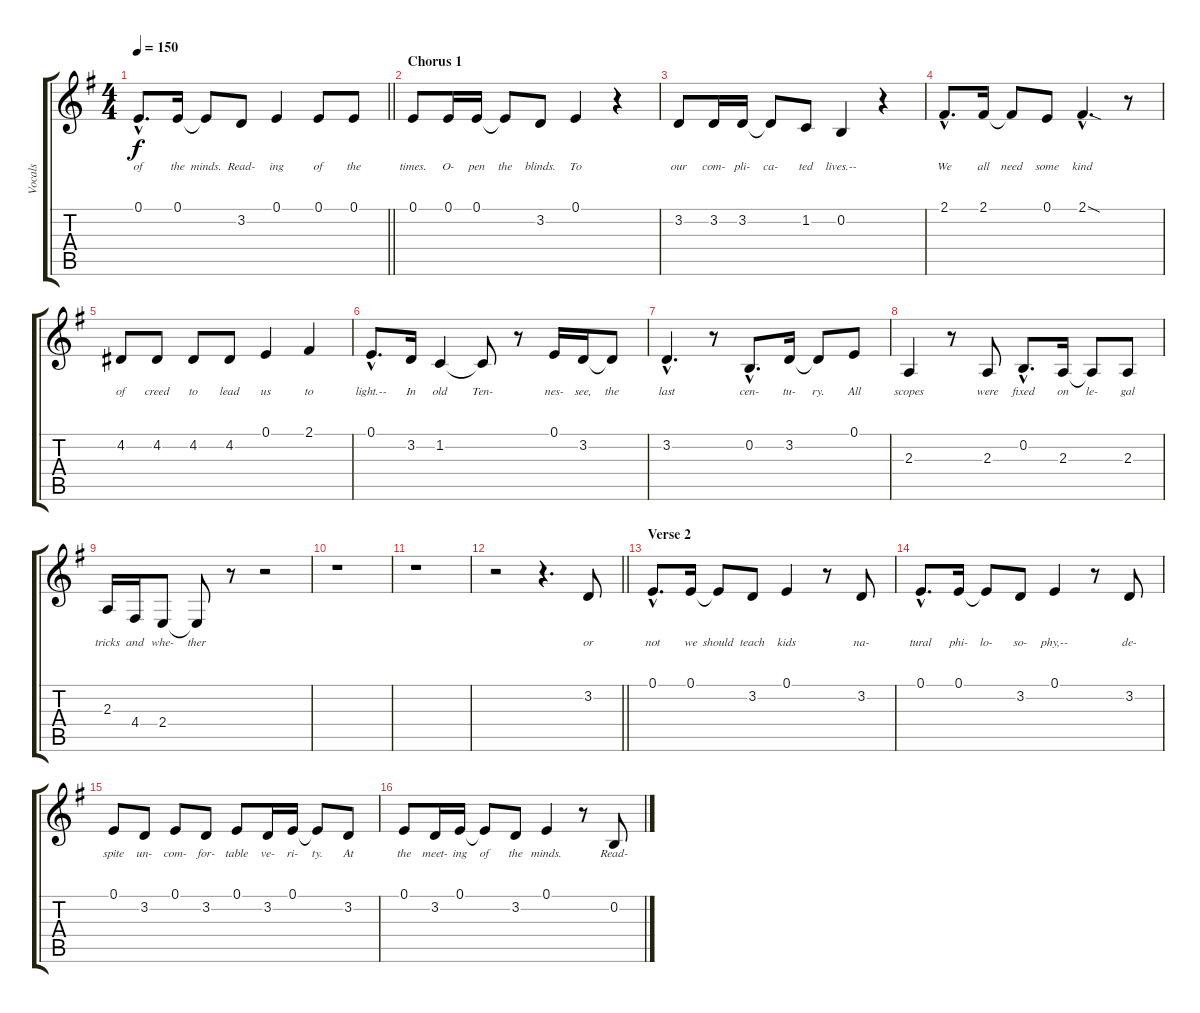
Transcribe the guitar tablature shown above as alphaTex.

\track ("Vocals" "Vocals") {instrument bassoon}
\staff {score tabs}
\tuning (E4 B3 G3 D3 A2 E2) {hide}
\ts (4 4)
\tempo 150
\clef g2
\barLineRight lightlight
\ks eminor
0.1{hac}.8{d lyrics (0 "of") lyrics (1 "") lyrics (2 "") lyrics (3 "") lyrics (4 "") dy f} 0.1.16{lyrics (0 "the") lyrics (1 "") lyrics (2 "") lyrics (3 "") lyrics (4 "")} 0.1{t}.8{lyrics (0 "minds.") lyrics (1 "") lyrics (2 "") lyrics (3 "") lyrics (4 "")} 3.2.8{lyrics (0 "Read-") lyrics (1 "") lyrics (2 "") lyrics (3 "") lyrics (4 "")} 0.1.4{lyrics (0 "ing") lyrics (1 "") lyrics (2 "") lyrics (3 "") lyrics (4 "")} 0.1.8{lyrics (0 "of") lyrics (1 "") lyrics (2 "") lyrics (3 "") lyrics (4 "")} 0.1.8{lyrics (0 "the") lyrics (1 "") lyrics (2 "") lyrics (3 "") lyrics (4 "")} |
\section ("" "Chorus 1")
0.1.8{lyrics (0 "times.") lyrics (1 "") lyrics (2 "") lyrics (3 "") lyrics (4 "")} 0.1.16{lyrics (0 "O-") lyrics (1 "") lyrics (2 "") lyrics (3 "") lyrics (4 "")} 0.1.16{lyrics (0 "pen") lyrics (1 "") lyrics (2 "") lyrics (3 "") lyrics (4 "")} 0.1{t}.8{lyrics (0 "the") lyrics (1 "") lyrics (2 "") lyrics (3 "") lyrics (4 "")} 3.2.8{lyrics (0 "blinds.") lyrics (1 "") lyrics (2 "") lyrics (3 "") lyrics (4 "")} 0.1.4{lyrics (0 "To") lyrics (1 "") lyrics (2 "") lyrics (3 "") lyrics (4 "")} r.4 |
3.2.8{lyrics (0 "our") lyrics (1 "") lyrics (2 "") lyrics (3 "") lyrics (4 "")} 3.2.16{lyrics (0 "com-") lyrics (1 "") lyrics (2 "") lyrics (3 "") lyrics (4 "")} 3.2.16{lyrics (0 "pli-") lyrics (1 "") lyrics (2 "") lyrics (3 "") lyrics (4 "")} 3.2{t}.8{lyrics (0 "ca-") lyrics (1 "") lyrics (2 "") lyrics (3 "") lyrics (4 "")} 1.2.8{lyrics (0 "ted") lyrics (1 "") lyrics (2 "") lyrics (3 "") lyrics (4 "")} 0.2.4{lyrics (0 "lives.--") lyrics (1 "") lyrics (2 "") lyrics (3 "") lyrics (4 "")} r.4 |
2.1{hac}.8{d lyrics (0 "We") lyrics (1 "") lyrics (2 "") lyrics (3 "") lyrics (4 "")} 2.1.16{lyrics (0 "all") lyrics (1 "") lyrics (2 "") lyrics (3 "") lyrics (4 "")} 2.1{t}.8{lyrics (0 "need") lyrics (1 "") lyrics (2 "") lyrics (3 "") lyrics (4 "")} 0.1.8{lyrics (0 "some") lyrics (1 "") lyrics (2 "") lyrics (3 "") lyrics (4 "")} 2.1{sod hac}.4{d lyrics (0 "kind") lyrics (1 "") lyrics (2 "") lyrics (3 "") lyrics (4 "")} r.8 |
4.2.8{lyrics (0 "of") lyrics (1 "") lyrics (2 "") lyrics (3 "") lyrics (4 "")} 4.2.8{lyrics (0 "creed") lyrics (1 "") lyrics (2 "") lyrics (3 "") lyrics (4 "")} 4.2.8{lyrics (0 "to") lyrics (1 "") lyrics (2 "") lyrics (3 "") lyrics (4 "")} 4.2.8{lyrics (0 "lead") lyrics (1 "") lyrics (2 "") lyrics (3 "") lyrics (4 "")} 0.1.4{lyrics (0 "us") lyrics (1 "") lyrics (2 "") lyrics (3 "") lyrics (4 "")} 2.1.4{lyrics (0 "to") lyrics (1 "") lyrics (2 "") lyrics (3 "") lyrics (4 "")} |
0.1{hac}.8{d lyrics (0 "light.--") lyrics (1 "") lyrics (2 "") lyrics (3 "") lyrics (4 "")} 3.2.16{lyrics (0 "In") lyrics (1 "") lyrics (2 "") lyrics (3 "") lyrics (4 "")} 1.2.4{lyrics (0 "old") lyrics (1 "") lyrics (2 "") lyrics (3 "") lyrics (4 "")} 1.2{t}.8{lyrics (0 "Ten-") lyrics (1 "") lyrics (2 "") lyrics (3 "") lyrics (4 "")} r.8 0.1.16{lyrics (0 "nes-") lyrics (1 "") lyrics (2 "") lyrics (3 "") lyrics (4 "")} 3.2.16{lyrics (0 "see,") lyrics (1 "") lyrics (2 "") lyrics (3 "") lyrics (4 "")} 3.2{t}.8{lyrics (0 "the") lyrics (1 "") lyrics (2 "") lyrics (3 "") lyrics (4 "")} |
3.2{hac}.4{d lyrics (0 "last") lyrics (1 "") lyrics (2 "") lyrics (3 "") lyrics (4 "")} r.8 0.2{hac}.8{d lyrics (0 "cen-") lyrics (1 "") lyrics (2 "") lyrics (3 "") lyrics (4 "")} 3.2.16{lyrics (0 "tu-") lyrics (1 "") lyrics (2 "") lyrics (3 "") lyrics (4 "")} 3.2{t}.8{lyrics (0 "ry.") lyrics (1 "") lyrics (2 "") lyrics (3 "") lyrics (4 "")} 0.1.8{lyrics (0 "All") lyrics (1 "") lyrics (2 "") lyrics (3 "") lyrics (4 "")} |
2.3.4{lyrics (0 "scopes") lyrics (1 "") lyrics (2 "") lyrics (3 "") lyrics (4 "")} r.8 2.3.8{lyrics (0 "were") lyrics (1 "") lyrics (2 "") lyrics (3 "") lyrics (4 "")} 0.2{hac}.8{d lyrics (0 "fixed") lyrics (1 "") lyrics (2 "") lyrics (3 "") lyrics (4 "")} 2.3.16{lyrics (0 "on") lyrics (1 "") lyrics (2 "") lyrics (3 "") lyrics (4 "")} 2.3{t}.8{lyrics (0 "le-") lyrics (1 "") lyrics (2 "") lyrics (3 "") lyrics (4 "")} 2.3.8{lyrics (0 "gal") lyrics (1 "") lyrics (2 "") lyrics (3 "") lyrics (4 "")} |
2.3.16{lyrics (0 "tricks") lyrics (1 "") lyrics (2 "") lyrics (3 "") lyrics (4 "")} 4.4.16{lyrics (0 "and") lyrics (1 "") lyrics (2 "") lyrics (3 "") lyrics (4 "")} 2.4.8{lyrics (0 "whe-") lyrics (1 "") lyrics (2 "") lyrics (3 "") lyrics (4 "")} 2.4{t}.8{lyrics (0 "ther") lyrics (1 "") lyrics (2 "") lyrics (3 "") lyrics (4 "")} r.8 r.2 |
r.1 |
r.1 |
\barLineRight lightlight
r.2 r.4{d} 3.2.8{lyrics (0 "or") lyrics (1 "") lyrics (2 "") lyrics (3 "") lyrics (4 "")} |
\section ("" "Verse 2")
0.1{hac}.8{d lyrics (0 "not") lyrics (1 "") lyrics (2 "") lyrics (3 "") lyrics (4 "")} 0.1.16{lyrics (0 "we") lyrics (1 "") lyrics (2 "") lyrics (3 "") lyrics (4 "")} 0.1{t}.8{lyrics (0 "should") lyrics (1 "") lyrics (2 "") lyrics (3 "") lyrics (4 "")} 3.2.8{lyrics (0 "teach") lyrics (1 "") lyrics (2 "") lyrics (3 "") lyrics (4 "")} 0.1.4{lyrics (0 "kids") lyrics (1 "") lyrics (2 "") lyrics (3 "") lyrics (4 "")} r.8 3.2.8{lyrics (0 "na-") lyrics (1 "") lyrics (2 "") lyrics (3 "") lyrics (4 "")} |
0.1{hac}.8{d lyrics (0 "tural") lyrics (1 "") lyrics (2 "") lyrics (3 "") lyrics (4 "")} 0.1.16{lyrics (0 "phi-") lyrics (1 "") lyrics (2 "") lyrics (3 "") lyrics (4 "")} 0.1{t}.8{lyrics (0 "lo-") lyrics (1 "") lyrics (2 "") lyrics (3 "") lyrics (4 "")} 3.2.8{lyrics (0 "so-") lyrics (1 "") lyrics (2 "") lyrics (3 "") lyrics (4 "")} 0.1.4{lyrics (0 "phy,--") lyrics (1 "") lyrics (2 "") lyrics (3 "") lyrics (4 "")} r.8 3.2.8{lyrics (0 "de-") lyrics (1 "") lyrics (2 "") lyrics (3 "") lyrics (4 "")} |
0.1.8{lyrics (0 "spite") lyrics (1 "") lyrics (2 "") lyrics (3 "") lyrics (4 "")} 3.2.8{lyrics (0 "un-") lyrics (1 "") lyrics (2 "") lyrics (3 "") lyrics (4 "")} 0.1.8{lyrics (0 "com-") lyrics (1 "") lyrics (2 "") lyrics (3 "") lyrics (4 "")} 3.2.8{lyrics (0 "for-") lyrics (1 "") lyrics (2 "") lyrics (3 "") lyrics (4 "")} 0.1.8{lyrics (0 "table") lyrics (1 "") lyrics (2 "") lyrics (3 "") lyrics (4 "")} 3.2.16{lyrics (0 "ve-") lyrics (1 "") lyrics (2 "") lyrics (3 "") lyrics (4 "")} 0.1.16{lyrics (0 "ri-") lyrics (1 "") lyrics (2 "") lyrics (3 "") lyrics (4 "")} 0.1{t}.8{lyrics (0 "ty.") lyrics (1 "") lyrics (2 "") lyrics (3 "") lyrics (4 "")} 3.2.8{lyrics (0 "At") lyrics (1 "") lyrics (2 "") lyrics (3 "") lyrics (4 "")} |
0.1.8{lyrics (0 "the") lyrics (1 "") lyrics (2 "") lyrics (3 "") lyrics (4 "")} 3.2.16{lyrics (0 "meet-") lyrics (1 "") lyrics (2 "") lyrics (3 "") lyrics (4 "")} 0.1.16{lyrics (0 "ing") lyrics (1 "") lyrics (2 "") lyrics (3 "") lyrics (4 "")} 0.1{t}.8{lyrics (0 "of") lyrics (1 "") lyrics (2 "") lyrics (3 "") lyrics (4 "")} 3.2.8{lyrics (0 "the") lyrics (1 "") lyrics (2 "") lyrics (3 "") lyrics (4 "")} 0.1.4{lyrics (0 "minds.") lyrics (1 "") lyrics (2 "") lyrics (3 "") lyrics (4 "")} r.8 0.2.8{lyrics (0 "Read-") lyrics (1 "") lyrics (2 "") lyrics (3 "") lyrics (4 "")}
